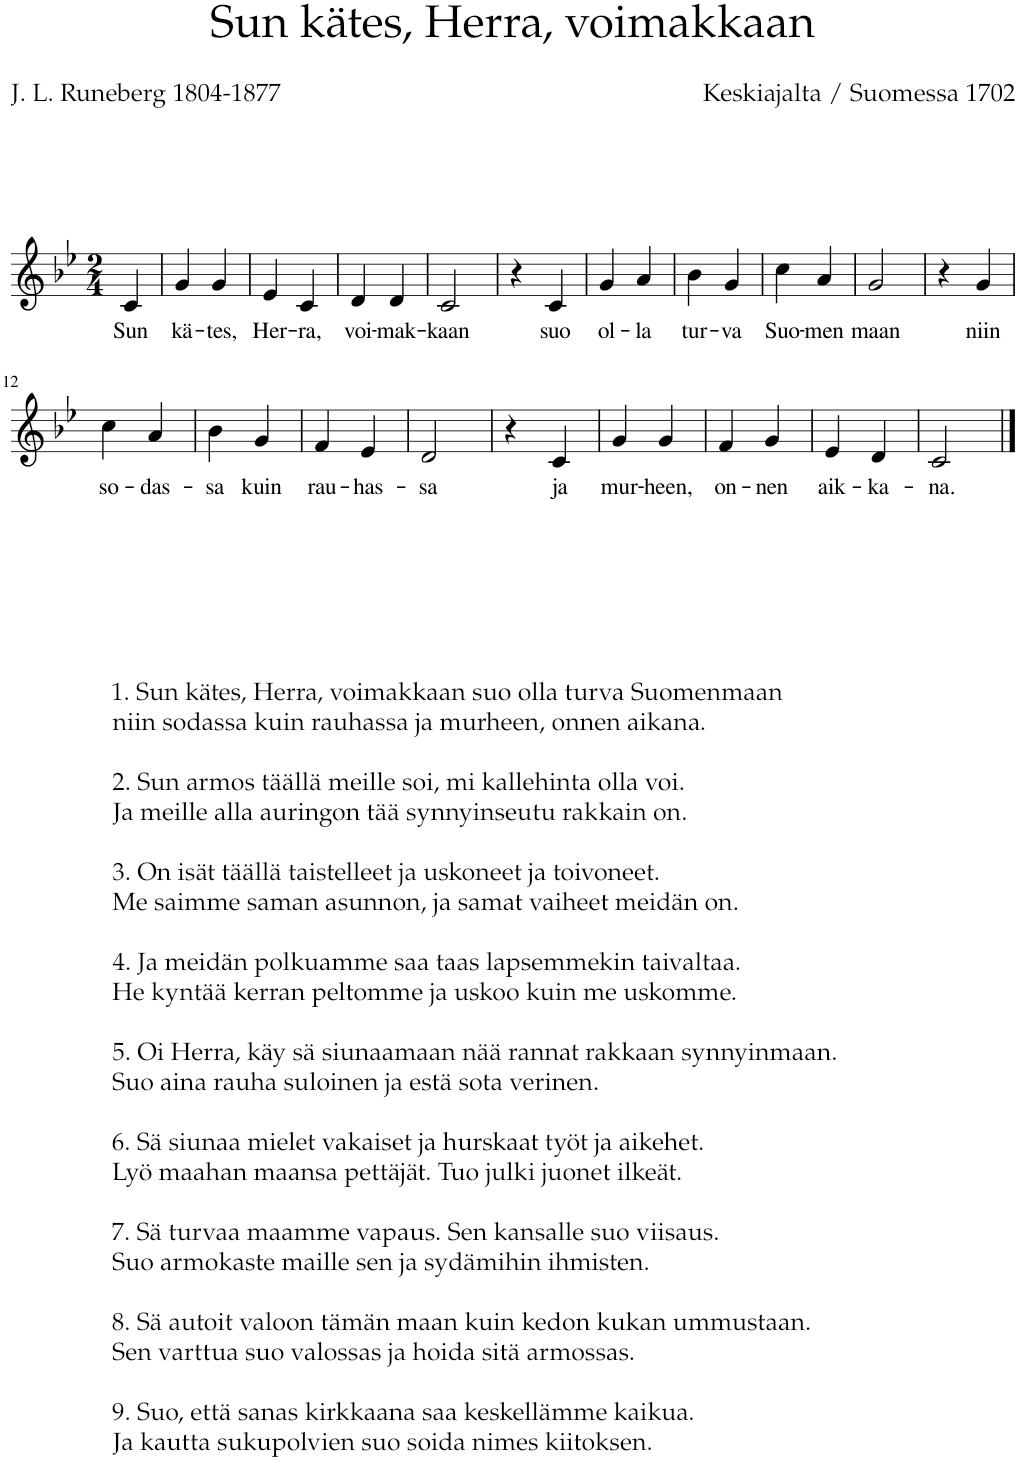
**kern	**text
*part1	*part1
*staff1	*staff1
*I"Staff-1	*
*clefG2	*
*k[b-e-]	*
*M2/4	*
=1	=1
!	!LO:LY:b
4c/	Sun
=2	=2
!	!LO:LY:b
4g/	kä-
!	!LO:LY:b
4g/	-tes,
=3	=3
!	!LO:LY:b
4e-/	Her-
!	!LO:LY:b
4c/	-ra,
=4	=4
!	!LO:LY:b
4d/	voi-
!	!LO:LY:b
4d/	-mak-
=5	=5
!	!LO:LY:b
2c/	-kaan
=6	=6
4r	.
!	!LO:LY:b
4c/	suo
=7	=7
!	!LO:LY:b
4g/	ol-
!	!LO:LY:b
4a/	-la
=8	=8
!	!LO:LY:b
4b-\	tur-
!	!LO:LY:b
4g/	-va
=9	=9
!	!LO:LY:b
4cc\	Suo-
!	!LO:LY:b
4a/	-men
=10	=10
!	!LO:LY:b
2g/	maan
=11	=11
4r	.
!	!LO:LY:b
4g/	niin
!!LO:LB:g=z
=12	=12
!LO:TX:b:t=1. Sun kätes, Herra, voimakkaan suo olla turva Suomenmaan	!
!LO:TX:b:t=niin sodassa kuin rauhassa ja murheen, onnen aikana.	!
!LO:TX:b:t=2. Sun armos täällä meille soi, mi kallehinta olla voi.	!
!LO:TX:b:t=Ja meille alla auringon tää synnyinseutu rakkain on.	!
!LO:TX:b:t=3. On isät täällä taistelleet ja uskoneet ja toivoneet.	!
!LO:TX:b:t=Me saimme saman asunnon, ja samat vaiheet meidän on.	!
!LO:TX:b:t=4. Ja meidän polkuamme saa taas lapsemmekin taivaltaa.	!
!LO:TX:b:t=He kyntää kerran peltomme ja uskoo kuin me uskomme.	!
!LO:TX:b:t=5. Oi Herra, käy sä siunaamaan nää rannat rakkaan synnyinmaan.	!
!LO:TX:b:t=Suo aina rauha suloinen ja estä sota verinen.	!
!LO:TX:b:t=6. Sä siunaa mielet vakaiset ja hurskaat työt ja aikehet.	!
!LO:TX:b:t=Lyö maahan maansa pettäjät. Tuo julki juonet ilkeät.	!
!LO:TX:b:t=7. Sä turvaa maamme vapaus. Sen kansalle suo viisaus.	!
!LO:TX:b:t=Suo armokaste maille sen ja sydämihin ihmisten.	!
!LO:TX:b:t=8. Sä autoit valoon tämän maan kuin kedon kukan ummustaan.	!
!LO:TX:b:t=Sen varttua suo valossas ja hoida sitä armossas.	!
!LO:TX:b:t=9. Suo, että sanas kirkkaana saa keskellämme kaikua.	!
!LO:TX:b:t=Ja kautta sukupolvien suo soida nimes kiitoksen.	!
!	!LO:LY:b
4cc\	so-
!	!LO:LY:b
4a/	-das-
=13	=13
!	!LO:LY:b
4b-\	-sa
!	!LO:LY:b
4g/	kuin
=14	=14
!	!LO:LY:b
4f/	rau-
!	!LO:LY:b
4e-/	-has-
=15	=15
!	!LO:LY:b
2d/	-sa
=16	=16
4r	.
!	!LO:LY:b
4c/	ja
=17	=17
!	!LO:LY:b
4g/	mur-
!	!LO:LY:b
4g/	-heen,
=18	=18
!	!LO:LY:b
4f/	on-
!	!LO:LY:b
4g/	-nen
=19	=19
!	!LO:LY:b
4e-/	aik-
!	!LO:LY:b
4d/	-ka-
=20	=20
!	!LO:LY:b
2c/	-na.
==	==
*-	*-
